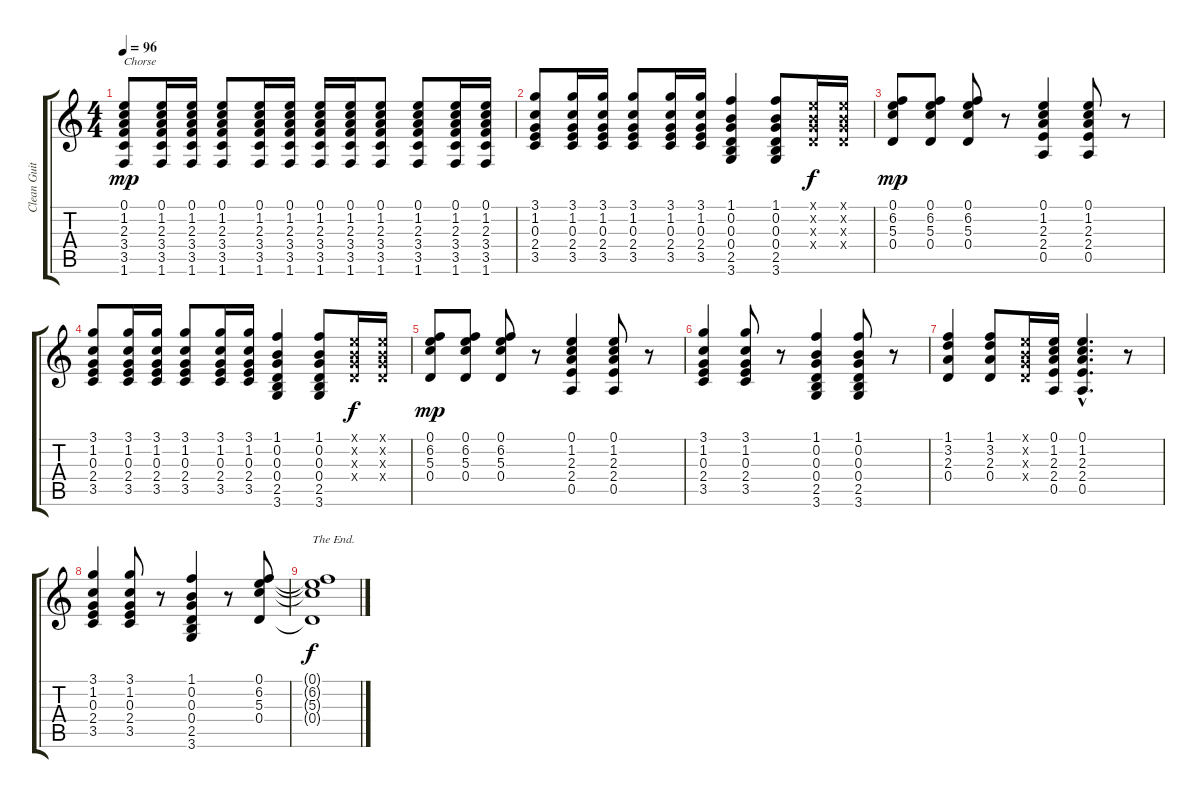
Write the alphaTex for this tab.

\track ("Clean Guitar" "Clean Guit") {instrument electricguitarclean}
\staff {score tabs}
\tuning (E4 B3 G3 D3 A2 E2) {hide}
\ts (4 4)
\tempo 96
\clef g2
\ks c
(0.1 1.2 2.3 3.4 3.5 1.6).8{txt "Chorse" dy mp} (0.1 1.2 2.3 3.4 3.5 1.6).16 (0.1 1.2 2.3 3.4 3.5 1.6).16 (0.1 1.2 2.3 3.4 3.5 1.6).8 (0.1 1.2 2.3 3.4 3.5 1.6).16 (0.1 1.2 2.3 3.4 3.5 1.6).16 (0.1 1.2 2.3 3.4 3.5 1.6).16 (0.1 1.2 2.3 3.4 3.5 1.6).16 (0.1 1.2 2.3 3.4 3.5 1.6).8 (0.1 1.2 2.3 3.4 3.5 1.6).8 (0.1 1.2 2.3 3.4 3.5 1.6).16 (0.1 1.2 2.3 3.4 3.5 1.6).16 |
(3.1 1.2 0.3 2.4 3.5).8 (3.1 1.2 0.3 2.4 3.5).16 (3.1 1.2 0.3 2.4 3.5).16 (3.1 1.2 0.3 2.4 3.5).8 (3.1 1.2 0.3 2.4 3.5).16 (3.1 1.2 0.3 2.4 3.5).16 (1.1 0.2 0.3 0.4 2.5 3.6).4 (1.1 0.2 0.3 0.4 2.5 3.6).8 (0.1{x} 0.2{x} 0.3{x} 0.4{x}).16{dy f} (0.1{x} 0.2{x} 0.3{x} 0.4{x}).16 |
(0.1 6.2 5.3 0.4).8{dy mp} (0.1 6.2 5.3 0.4).8 (0.1 6.2 5.3 0.4).8 r.8 (0.1 1.2 2.3 2.4 0.5).4 (0.1 1.2 2.3 2.4 0.5).8 r.8 |
(3.1 1.2 0.3 2.4 3.5).8 (3.1 1.2 0.3 2.4 3.5).16 (3.1 1.2 0.3 2.4 3.5).16 (3.1 1.2 0.3 2.4 3.5).8 (3.1 1.2 0.3 2.4 3.5).16 (3.1 1.2 0.3 2.4 3.5).16 (1.1 0.2 0.3 0.4 2.5 3.6).4 (1.1 0.2 0.3 0.4 2.5 3.6).8 (0.1{x} 0.2{x} 0.3{x} 0.4{x}).16{dy f} (0.1{x} 0.2{x} 0.3{x} 0.4{x}).16 |
(0.1 6.2 5.3 0.4).8{dy mp} (0.1 6.2 5.3 0.4).8 (0.1 6.2 5.3 0.4).8 r.8 (0.1 1.2 2.3 2.4 0.5).4 (0.1 1.2 2.3 2.4 0.5).8 r.8 |
(3.1 1.2 0.3 2.4 3.5).4 (3.1 1.2 0.3 2.4 3.5).8 r.8 (1.1 0.2 0.3 0.4 2.5 3.6).4 (1.1 0.2 0.3 0.4 2.5 3.6).8 r.8 |
(1.1 3.2 2.3 0.4).4 (1.1 3.2 2.3 0.4).8 (0.1{x} 0.2{x} 0.3{x} 0.4{x}).16 (0.1 1.2 2.3 2.4 0.5).16 (0.1{hac} 1.2{hac} 2.3{hac} 2.4{hac} 0.5{hac}).4{d} r.8 |
(3.1 1.2 0.3 2.4 3.5).4 (3.1 1.2 0.3 2.4 3.5).8 r.8 (1.1 0.2 0.3 0.4 2.5 3.6).4 r.8 (0.1 6.2 5.3 0.4).8 |
(0.1{t} 6.2{t} 5.3{t} 0.4{t}).1{txt "The End." dy f}
